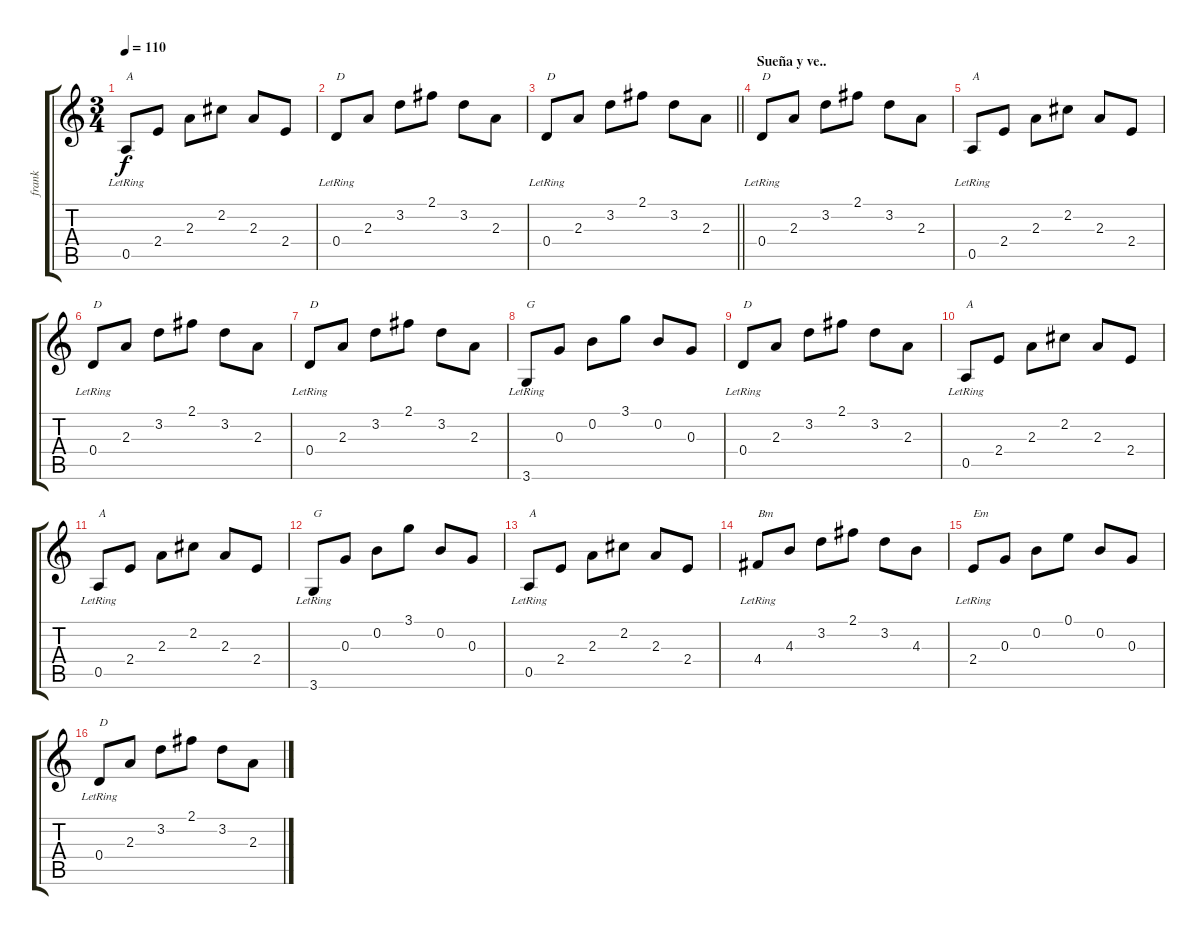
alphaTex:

\track ("frank" "frank") {instrument acousticguitarnylon}
\staff {score tabs}
\tuning (E4 B3 G3 D3 A2 E2) {hide}
\ts (3 4)
\tempo 110
\clef g2
\ks c
0.5{lr}.8{txt "A" dy f} 2.4.8 2.3.8 2.2.8 2.3.8 2.4.8 |
0.4{lr}.8{txt "D"} 2.3.8 3.2.8 2.1.8 3.2.8 2.3.8 |
\barLineRight lightlight
0.4{lr}.8{txt "D"} 2.3.8 3.2.8 2.1.8 3.2.8 2.3.8 |
\section ("" "Sueña y ve..")
0.4{lr}.8{txt "D"} 2.3.8 3.2.8 2.1.8 3.2.8 2.3.8 |
0.5{lr}.8{txt "A"} 2.4.8 2.3.8 2.2.8 2.3.8 2.4.8 |
0.4{lr}.8{txt "D"} 2.3.8 3.2.8 2.1.8 3.2.8 2.3.8 |
0.4{lr}.8{txt "D"} 2.3.8 3.2.8 2.1.8 3.2.8 2.3.8 |
3.6{lr}.8{txt "G"} 0.3.8 0.2.8 3.1.8 0.2.8 0.3.8 |
0.4{lr}.8{txt "D"} 2.3.8 3.2.8 2.1.8 3.2.8 2.3.8 |
0.5{lr}.8{txt "A"} 2.4.8 2.3.8 2.2.8 2.3.8 2.4.8 |
0.5{lr}.8{txt "A"} 2.4.8 2.3.8 2.2.8 2.3.8 2.4.8 |
3.6{lr}.8{txt "G"} 0.3.8 0.2.8 3.1.8 0.2.8 0.3.8 |
0.5{lr}.8{txt "A"} 2.4.8 2.3.8 2.2.8 2.3.8 2.4.8 |
4.4{lr}.8{txt "Bm"} 4.3.8 3.2.8 2.1.8 3.2.8 4.3.8 |
2.4{lr}.8{txt "Em"} 0.3.8 0.2.8 0.1.8 0.2.8 0.3.8 |
0.4{lr}.8{txt "D"} 2.3.8 3.2.8 2.1.8 3.2.8 2.3.8
